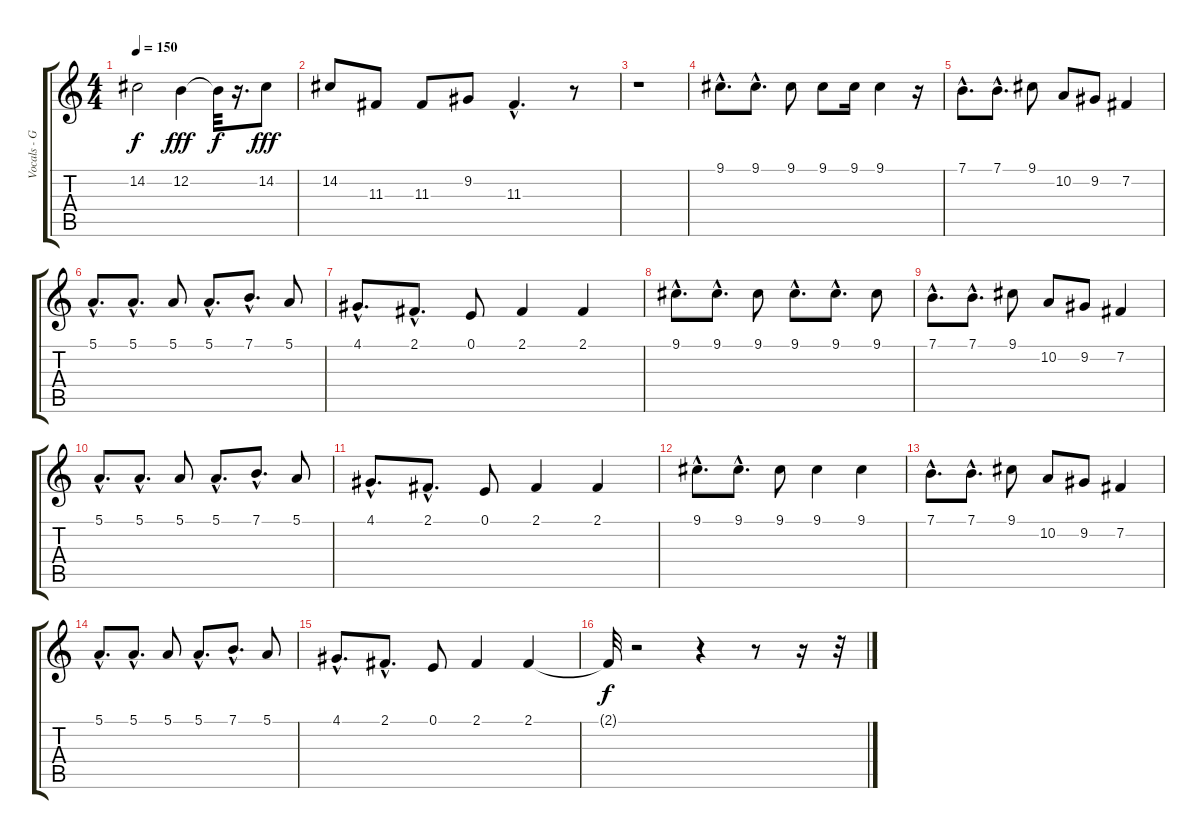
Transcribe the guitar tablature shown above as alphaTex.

\track ("Vocals - Greg Graffin" "Vocals - G") {instrument voiceoohs}
\staff {score tabs}
\tuning (E4 B3 G3 D3 A2 E2) {hide}
\ts (4 4)
\tempo 150
\clef g2
\ks c
14.2{t}.2{dy f} 12.2.4{dy fff} 12.2{t}.32{dy f} r.16{d} 14.2.8{dy fff} |
14.2.8 11.3.8 11.3.8 9.2.8 11.3{hac}.4{d} r.8 |
r.1 |
9.1{hac}.8{d} 9.1{hac}.8{d} 9.1.8 9.1.8 9.1.16 9.1.4 r.16 |
7.1{hac}.8{d} 7.1{hac}.8{d} 9.1.8 10.2.8 9.2.8 7.2.4 |
5.1{hac}.8{d} 5.1{hac}.8{d} 5.1.8 5.1{hac}.8{d} 7.1{hac}.8{d} 5.1.8 |
4.1{hac}.8{d} 2.1{hac}.8{d} 0.1.8 2.1.4 2.1.4 |
9.1{hac}.8{d} 9.1{hac}.8{d} 9.1.8 9.1{hac}.8{d} 9.1{hac}.8{d} 9.1.8 |
7.1{hac}.8{d} 7.1{hac}.8{d} 9.1.8 10.2.8 9.2.8 7.2.4 |
5.1{hac}.8{d} 5.1{hac}.8{d} 5.1.8 5.1{hac}.8{d} 7.1{hac}.8{d} 5.1.8 |
4.1{hac}.8{d} 2.1{hac}.8{d} 0.1.8 2.1.4 2.1.4 |
9.1{hac}.8{d} 9.1{hac}.8{d} 9.1.8 9.1.4 9.1.4 |
7.1{hac}.8{d} 7.1{hac}.8{d} 9.1.8 10.2.8 9.2.8 7.2.4 |
5.1{hac}.8{d} 5.1{hac}.8{d} 5.1.8 5.1{hac}.8{d} 7.1{hac}.8{d} 5.1.8 |
4.1{hac}.8{d} 2.1{hac}.8{d} 0.1.8 2.1.4 2.1.4 |
2.1{t}.32{dy f} r.2 r.4 r.8 r.16 r.32
